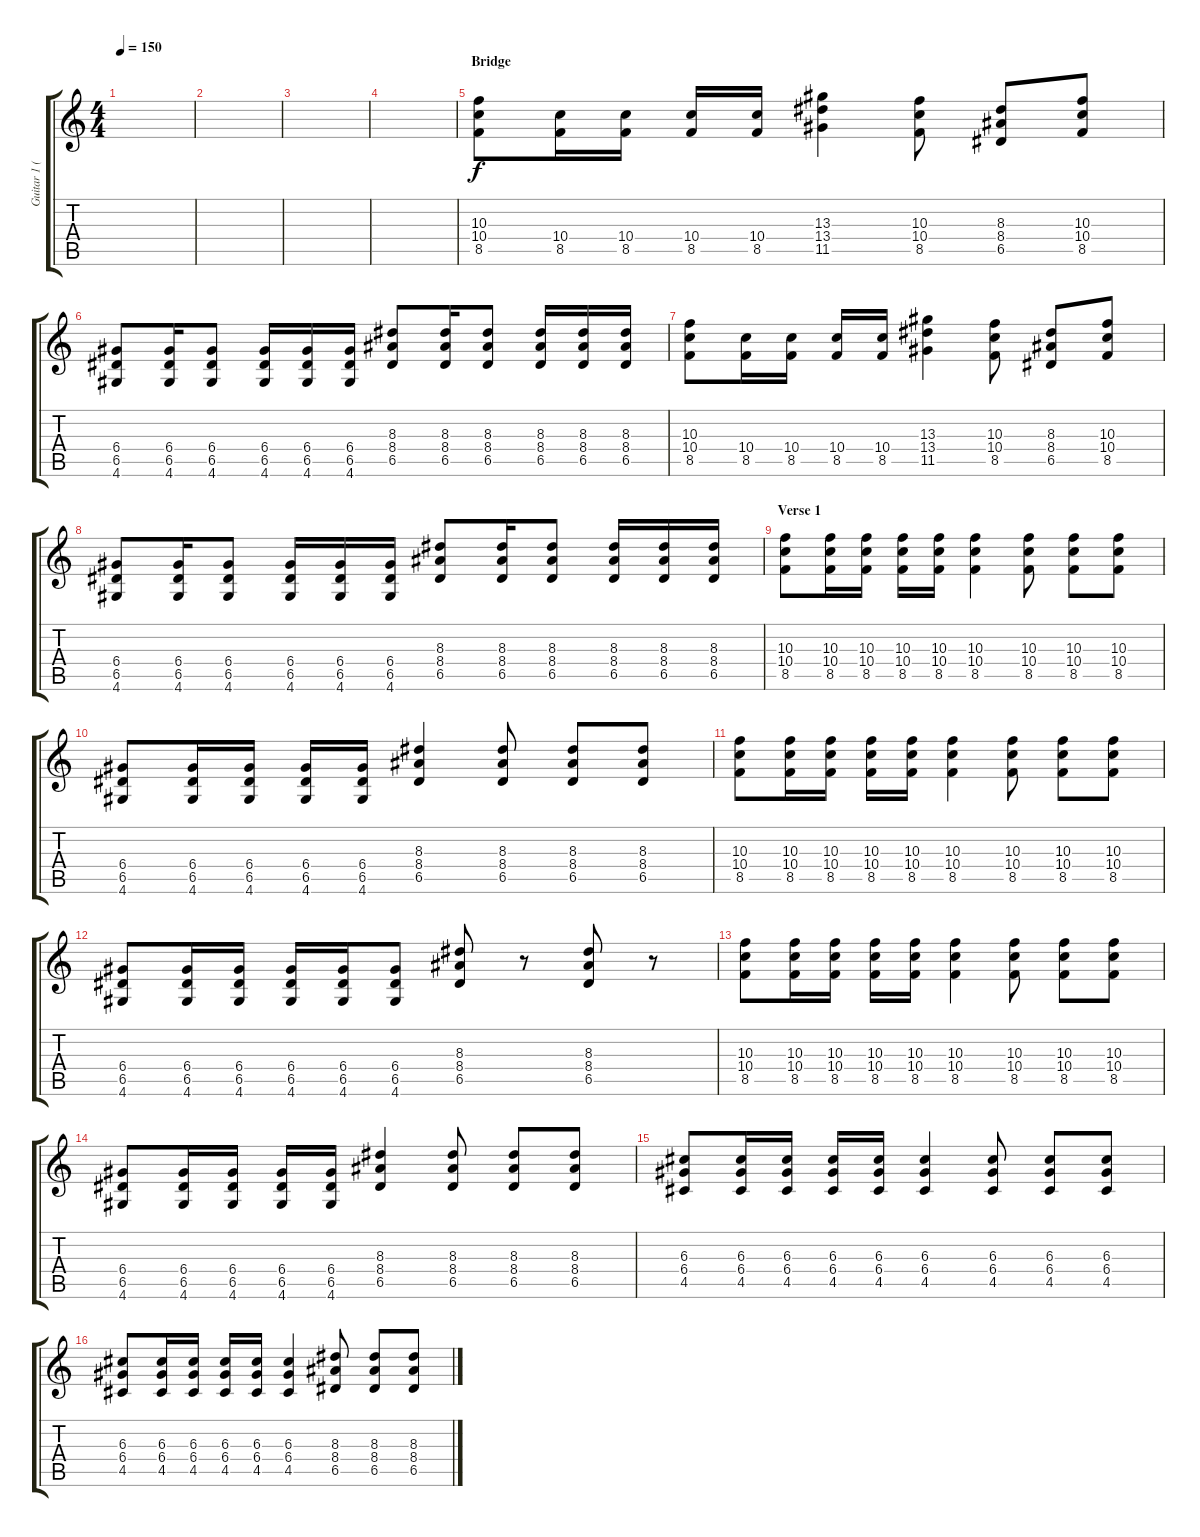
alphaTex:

\track ("Guitar 1 (Dexter)" "Guitar 1 (") {instrument distortionguitar}
\staff {score tabs}
\tuning (E4 B3 G3 D3 A2 E2) {hide}
\ts (4 4)
\tempo 150
\clef g2
\ks c
|
|
|
|
\section ("" "Bridge")
(10.3 10.4 8.5).8 (10.4 8.5).16{volume 8} (10.4 8.5).16 (10.4 8.5).16 (10.4 8.5).16 (13.3 13.4 11.5).4{volume 12} (10.3 10.4 8.5).8 (8.3 8.4 6.5).8 (10.3 10.4 8.5).8 |
(6.4 6.5 4.6).8 (6.4 6.5 4.6).16 (6.4 6.5 4.6).8 (6.4 6.5 4.6).16 (6.4 6.5 4.6).16 (6.4 6.5 4.6).16 (8.3 8.4 6.5).8 (8.3 8.4 6.5).16 (8.3 8.4 6.5).8 (8.3 8.4 6.5).16 (8.3 8.4 6.5).16 (8.3 8.4 6.5).16 |
(10.3 10.4 8.5).8 (10.4 8.5).16{volume 8} (10.4 8.5).16 (10.4 8.5).16 (10.4 8.5).16 (13.3 13.4 11.5).4{volume 12} (10.3 10.4 8.5).8 (8.3 8.4 6.5).8 (10.3 10.4 8.5).8 |
(6.4 6.5 4.6).8 (6.4 6.5 4.6).16 (6.4 6.5 4.6).8 (6.4 6.5 4.6).16 (6.4 6.5 4.6).16 (6.4 6.5 4.6).16 (8.3 8.4 6.5).8 (8.3 8.4 6.5).16 (8.3 8.4 6.5).8 (8.3 8.4 6.5).16 (8.3 8.4 6.5).16 (8.3 8.4 6.5).16 |
\section ("" "Verse 1")
(10.3 10.4 8.5).8 (10.3 10.4 8.5).16 (10.3 10.4 8.5).16 (10.3 10.4 8.5).16 (10.3 10.4 8.5).16 (10.3 10.4 8.5).4 (10.3 10.4 8.5).8 (10.3 10.4 8.5).8 (10.3 10.4 8.5).8 |
(6.4 6.5 4.6).8 (6.4 6.5 4.6).16 (6.4 6.5 4.6).16 (6.4 6.5 4.6).16 (6.4 6.5 4.6).16 (8.3 8.4 6.5).4 (8.3 8.4 6.5).8 (8.3 8.4 6.5).8 (8.3 8.4 6.5).8 |
(10.3 10.4 8.5).8 (10.3 10.4 8.5).16 (10.3 10.4 8.5).16 (10.3 10.4 8.5).16 (10.3 10.4 8.5).16 (10.3 10.4 8.5).4 (10.3 10.4 8.5).8 (10.3 10.4 8.5).8 (10.3 10.4 8.5).8 |
(6.4 6.5 4.6).8 (6.4 6.5 4.6).16 (6.4 6.5 4.6).16 (6.4 6.5 4.6).16 (6.4 6.5 4.6).16 (6.4 6.5 4.6).8 (8.3 8.4 6.5).8 r.8 (8.3 8.4 6.5).8 r.8 |
(10.3 10.4 8.5).8 (10.3 10.4 8.5).16 (10.3 10.4 8.5).16 (10.3 10.4 8.5).16 (10.3 10.4 8.5).16 (10.3 10.4 8.5).4 (10.3 10.4 8.5).8 (10.3 10.4 8.5).8 (10.3 10.4 8.5).8 |
(6.4 6.5 4.6).8 (6.4 6.5 4.6).16 (6.4 6.5 4.6).16 (6.4 6.5 4.6).16 (6.4 6.5 4.6).16 (8.3 8.4 6.5).4 (8.3 8.4 6.5).8 (8.3 8.4 6.5).8 (8.3 8.4 6.5).8 |
(6.3 6.4 4.5).8 (6.3 6.4 4.5).16 (6.3 6.4 4.5).16 (6.3 6.4 4.5).16 (6.3 6.4 4.5).16 (6.3 6.4 4.5).4 (6.3 6.4 4.5).8 (6.3 6.4 4.5).8 (6.3 6.4 4.5).8 |
(6.3 6.4 4.5).8 (6.3 6.4 4.5).16 (6.3 6.4 4.5).16 (6.3 6.4 4.5).16 (6.3 6.4 4.5).16 (6.3 6.4 4.5).4 (8.3 8.4 6.5).8 (8.3 8.4 6.5).8 (8.3 8.4 6.5).8
